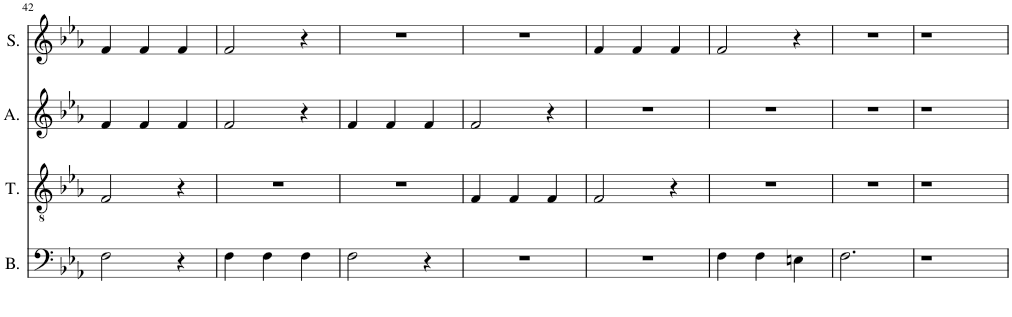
**kern	**kern	**kern	**kern
*part4	*part3	*part2	*part1
*staff4	*staff3	*staff2	*staff1
*I"Bass	*I"Tenor	*I"Alto	*I"Soprano
*I'B.	*I'T.	*I'A.	*I'S.
!!LO:PB:g=z
*clefF4	*clefGv2	*clefG2	*clefG2
*k[b-e-a-]	*k[b-e-a-]	*k[b-e-a-]	*k[b-e-a-]
*M3/4	*M3/4	*M3/4	*M3/4
=42	=42	=42	=42
2F\	2F/	4f/	4f/
.	.	4f/	4f/
4r	4r	4f/	4f/
=43	=43	=43	=43
4F\	2.r	2f/	2f/
4F\	.	.	.
4F\	.	4r	4r
=44	=44	=44	=44
2F\	2.r	4f/	2.r
.	.	4f/	.
4r	.	4f/	.
=45	=45	=45	=45
2.r	4F/	2f/	2.r
.	4F/	.	.
.	4F/	4r	.
=46	=46	=46	=46
2.r	2F/	2.r	4f/
.	.	.	4f/
.	4r	.	4f/
=47	=47	=47	=47
4F\	2.r	2.r	2f/
4F\	.	.	.
4En\	.	.	4r
=48	=48	=48	=48
2.F\	2.r	2.r	2.r
=49	=49	=49	=49
2.r	2.r	2.r	2.r
=	=	=	=
*-	*-	*-	*-
